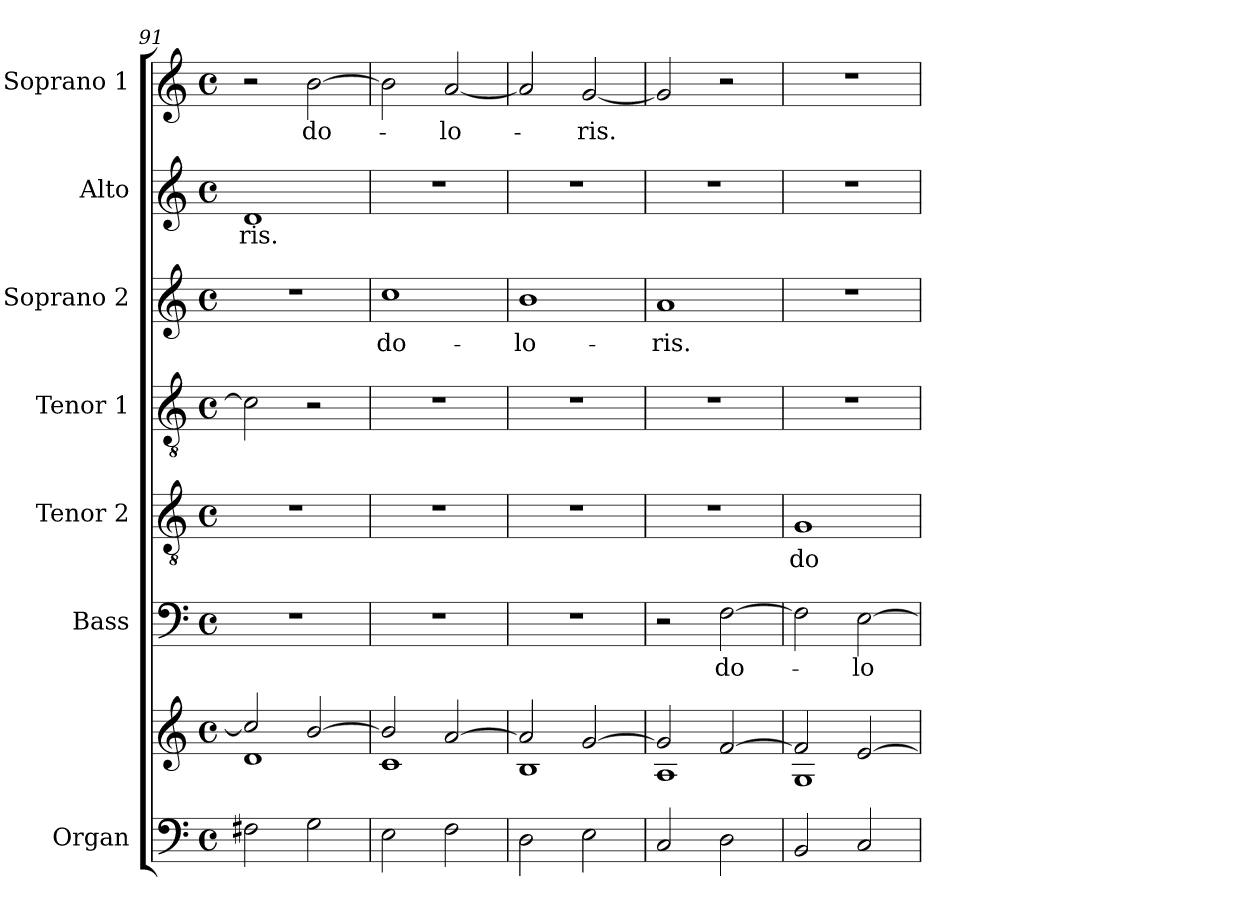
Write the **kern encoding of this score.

**kern	**kern	**kern	**text	**kern	**text	**kern	**kern	**text	**kern	**text	**kern	**text
*part7	*part7	*part6	*part6	*part5	*part5	*part4	*part3	*part3	*part2	*part2	*part1	*part1
*staff8	*staff7	*staff6	*staff6	*staff5	*staff5	*staff4	*staff3	*staff3	*staff2	*staff2	*staff1	*staff1
*I"Organ	*	*I"Bass	*	*I"Tenor 2	*	*I"Tenor 1	*I"Soprano 2	*	*I"Alto	*	*I"Soprano 1	*
*I'Org.	*	*I'B	*	*I'T 2	*	*I'T 1	*I'S 2	*	*I'A	*	*I'S 1	*
!!LO:PB:g=z
*clefF4	*clefG2	*clefF4	*	*clefGv2	*	*clefGv2	*clefG2	*	*clefG2	*	*clefG2	*
*k[]	*k[]	*k[]	*	*k[]	*	*k[]	*k[]	*	*k[]	*	*k[]	*
*C:	*C:	*C:	*	*C:	*	*C:	*C:	*	*C:	*	*C:	*
*M4/4	*M4/4	*M4/4	*	*M4/4	*	*M4/4	*M4/4	*	*M4/4	*	*M4/4	*
*met(c)	*met(c)	*met(c)	*	*met(c)	*	*met(c)	*met(c)	*	*met(c)	*	*met(c)	*
=91	=91	=91	=91	=91	=91	=91	=91	=91	=91	=91	=91	=91
*	*^	*	*	*	*	*	*	*	*	*	*	*
!	!	!	!	!	!	!	!	!	!	!	!LO:LY:b	!	!
2F#X\	2cc!/]	1d!	1r	.	1r	.	2c\]	1r	.	1d	-ris.	2r	.
!	!	!	!	!	!	!	!	!	!	!	!	!	!LO:LY:b
2G\	[>2b!/	.	.	.	.	.	2r	.	.	.	.	[2b\	do-
=92	=92	=92	=92	=92	=92	=92	=92	=92	=92	=92	=92	=92	=92
!	!	!	!	!	!	!	!	!	!LO:LY:b	!	!	!	!
2E\	2b!/]	1c!	1r	.	1r	.	1r	1cc	do-	1r	.	2b\]	.
!	!	!	!	!	!	!	!	!	!	!	!	!	!LO:LY:b
2F\	[>2a!/	.	.	.	.	.	.	.	.	.	.	[2a/	-lo-
=93	=93	=93	=93	=93	=93	=93	=93	=93	=93	=93	=93	=93	=93
!	!	!	!	!	!	!	!	!	!LO:LY:b	!	!	!	!
2D\	2a!/]	1B!	1r	.	1r	.	1r	1b	-lo-	1r	.	2a/]	.
!	!	!	!	!	!	!	!	!	!	!	!	!	!LO:LY:b
2E\	[>2g!/	.	.	.	.	.	.	.	.	.	.	[2g/	-ris.
=94	=94	=94	=94	=94	=94	=94	=94	=94	=94	=94	=94	=94	=94
!	!	!	!	!	!	!	!	!	!LO:LY:b	!	!	!	!
2C/	2g!/]	1A!	2r	.	1r	.	1r	1a	-ris.	1r	.	2g/]	.
!	!	!	!	!LO:LY:b	!	!	!	!	!	!	!	!	!
2D\	[>2f!/	.	[2F\	do-	.	.	.	.	.	.	.	2r	.
=95	=95	=95	=95	=95	=95	=95	=95	=95	=95	=95	=95	=95	=95
!	!	!	!	!	!	!LO:LY:b	!	!	!	!	!	!	!
2BB/	2f!/]	1G!	2F\]	.	1G	do-	1r	1r	.	1r	.	1r	.
!	!	!	!	!LO:LY:b	!	!	!	!	!	!	!	!	!
2C/	[>2e!/	.	[2E\	-lo-	.	.	.	.	.	.	.	.	.
*	*v	*v	*	*	*	*	*	*	*	*	*	*	*
=	=	=	=	=	=	=	=	=	=	=	=	=
*-	*-	*-	*-	*-	*-	*-	*-	*-	*-	*-	*-	*-
